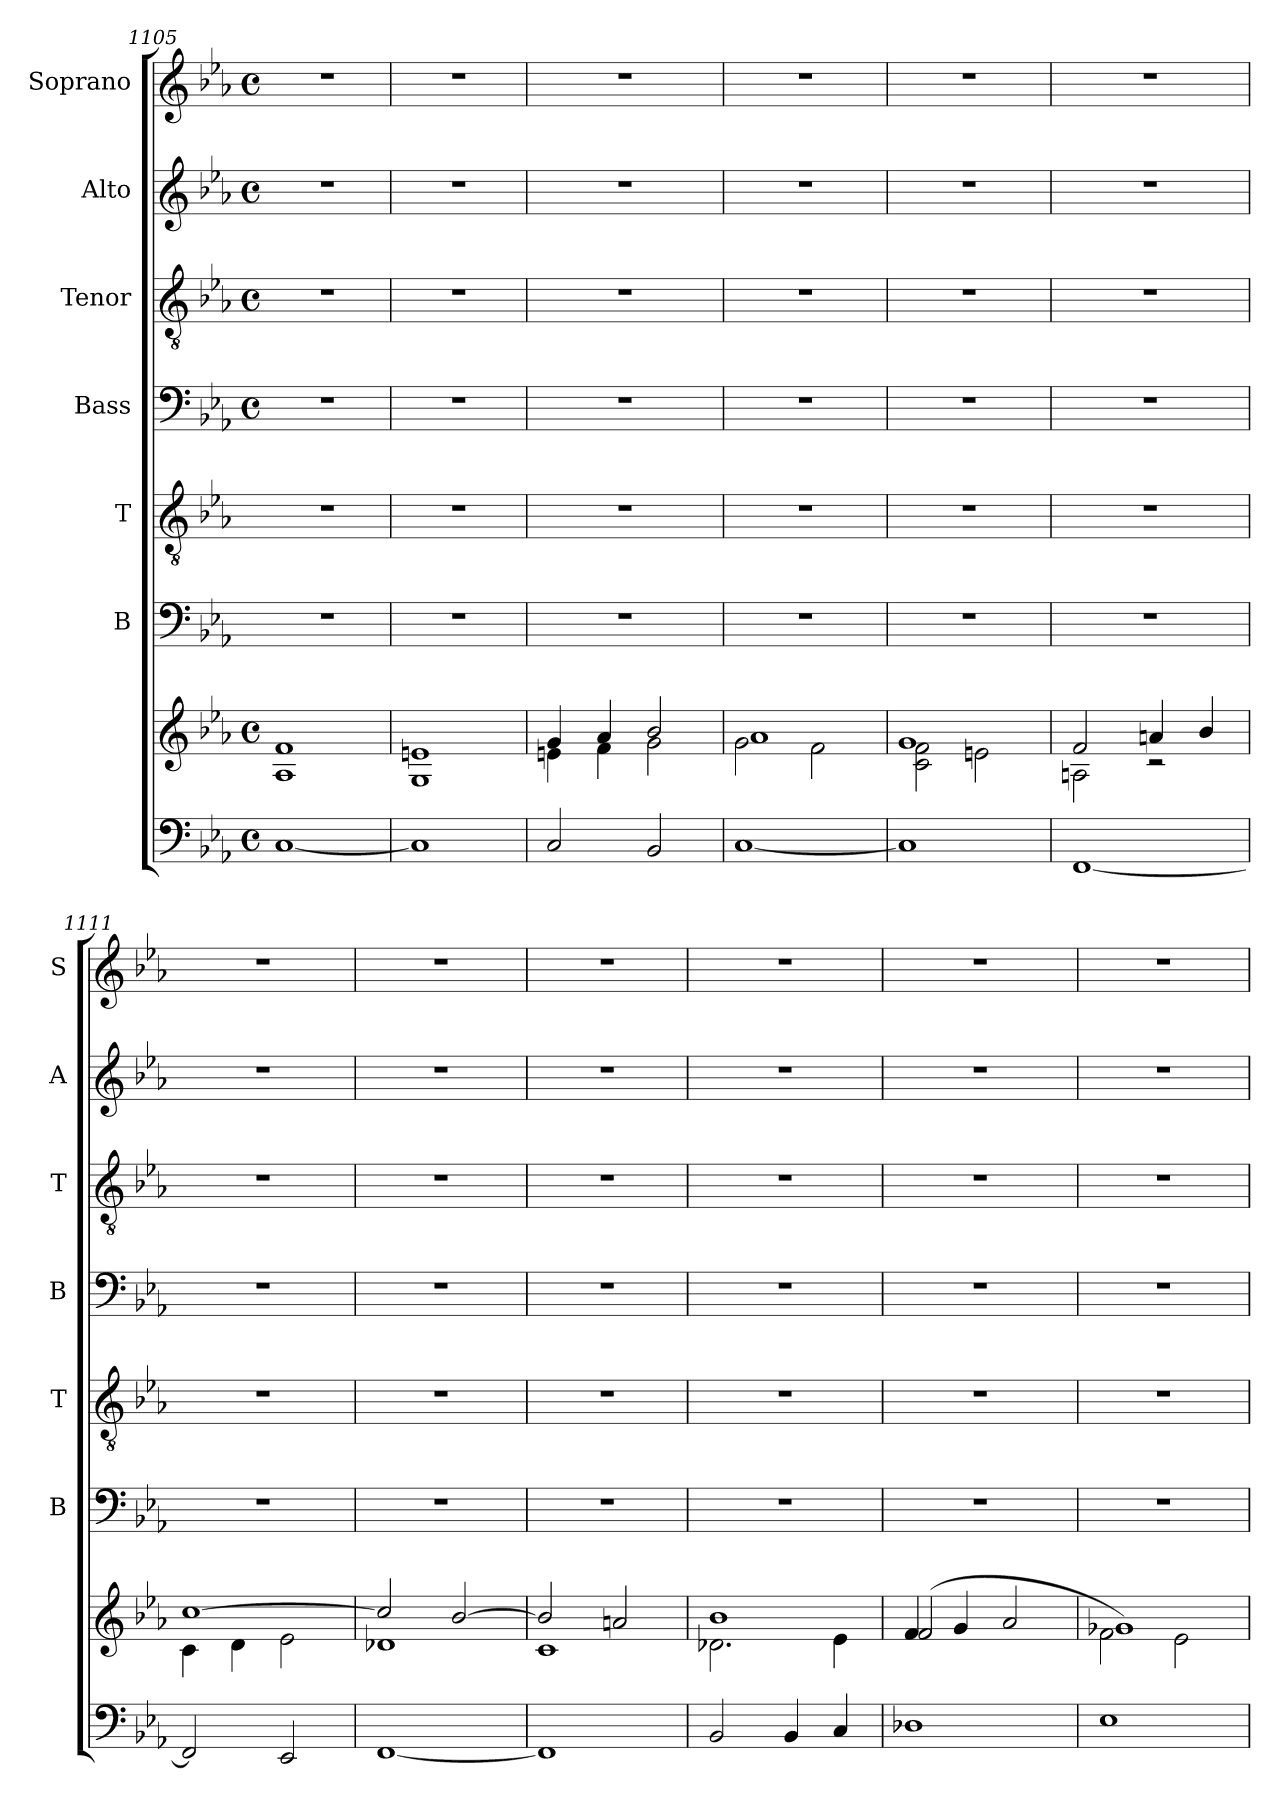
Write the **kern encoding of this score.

**kern	**kern	**kern	**kern	**kern	**kern	**kern	**kern
*part8	*part7	*part6	*part5	*part4	*part3	*part2	*part1
*staff8	*staff7	*staff6	*staff5	*staff4	*staff3	*staff2	*staff1
*	*	*I"B	*I"T	*I"Bass	*I"Tenor	*I"Alto	*I"Soprano
*	*	*I'B	*I'T	*I'B	*I'T	*I'A	*I'S
*clefF4	*clefG2	*clefF4	*clefGv2	*clefF4	*clefGv2	*clefG2	*clefG2
*k[b-e-a-]	*k[b-e-a-]	*k[b-e-a-]	*k[b-e-a-]	*k[b-e-a-]	*k[b-e-a-]	*k[b-e-a-]	*k[b-e-a-]
*E-:	*E-:	*E-:	*E-:	*E-:	*E-:	*E-:	*E-:
*M4/4	*M4/4	*	*	*M4/4	*M4/4	*M4/4	*M4/4
*met(c)	*met(c)	*	*	*met(c)	*met(c)	*met(c)	*met(c)
=1105	=1105	=1105	=1105	=1105	=1105	=1105	=1105
[<1C	1A- 1f	1r	1r	1r	1r	1r	1r
=1106	=1106	=1106	=1106	=1106	=1106	=1106	=1106
1C]	1G 1en	1r	1r	1r	1r	1r	1r
!!LO:LB:g=z
=1107	=1107	=1107	=1107	=1107	=1107	=1107	=1107
*	*^	*	*	*	*	*	*
2C/	4g/	4en\	1r	1r	1r	1r	1r	1r
.	4a-/	4f\	.	.	.	.	.	.
2BB-/	2b-/	2g\	.	.	.	.	.	.
=1108	=1108	=1108	=1108	=1108	=1108	=1108	=1108	=1108
[<1C	2g\	1a-)	1r	1r	1r	1r	1r	1r
.	(<2f\	.	.	.	.	.	.	.
=1109	=1109	=1109	=1109	=1109	=1109	=1109	=1109	=1109
1C]	1g	(2c\ 2f\	1r	1r	1r	1r	1r	1r
.	.	2en\	.	.	.	.	.	.
=1110	=1110	=1110	=1110	=1110	=1110	=1110	=1110	=1110
[<1FF	2f/	2An\	1r	1r	1r	1r	1r	1r
.	4an/	2rc	.	.	.	.	.	.
.	4b-/	.	.	.	.	.	.	.
=1111	=1111	=1111	=1111	=1111	=1111	=1111	=1111	=1111
2FF/]	[>1cc	4c\	1r	1r	1r	1r	1r	1r
.	.	4d\	.	.	.	.	.	.
2EE-/	.	2e-\	.	.	.	.	.	.
=1112	=1112	=1112	=1112	=1112	=1112	=1112	=1112	=1112
[>1FF	2cc/]	1d-X	1r	1r	1r	1r	1r	1r
.	[>2b-/	.	.	.	.	.	.	.
!!LO:PB:g=z
=1113	=1113	=1113	=1113	=1113	=1113	=1113	=1113	=1113
1FF]	2b-/]	1c	1r	1r	1r	1r	1r	1r
.	2an/	.	.	.	.	.	.	.
=1114	=1114	=1114	=1114	=1114	=1114	=1114	=1114	=1114
2BB-/	1b-	2.d-X\	1r	1r	1r	1r	1r	1r
4BB-/	.	.	.	.	.	.	.	.
4C/	.	4e-\	.	.	.	.	.	.
=1115	=1115	=1115	=1115	=1115	=1115	=1115	=1115	=1115
1D-X	4f/	(<2f/	1r	1r	1r	1r	1r	1r
.	4g/	.	.	.	.	.	.	.
.	2a-/	2ryy	.	.	.	.	.	.
=1116	=1116	=1116	=1116	=1116	=1116	=1116	=1116	=1116
1E-	2f\	1g-X)	1r	1r	1r	1r	1r	1r
.	2e-\	.	.	.	.	.	.	.
*	*v	*v	*	*	*	*	*	*
=	=	=	=	=	=	=	=
*-	*-	*-	*-	*-	*-	*-	*-
